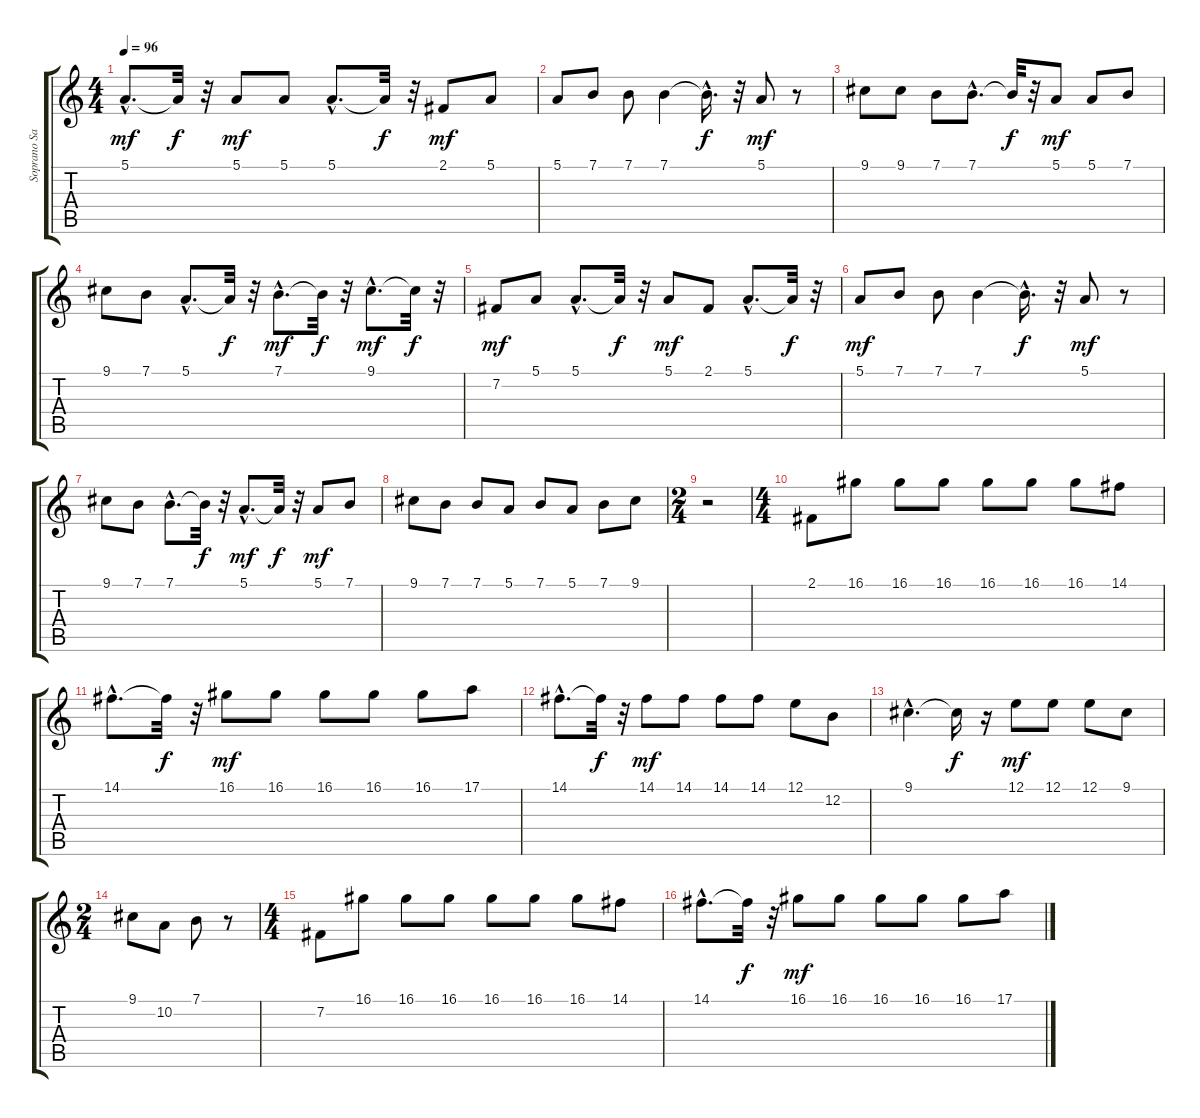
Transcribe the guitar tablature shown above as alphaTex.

\track ("Soprano Saxophone" "Soprano Sa") {instrument sopranosax}
\staff {score tabs}
\tuning (E4 B3 G3 D3 A2 E2) {hide}
\ts (4 4)
\tempo 96
\clef g2
\ks c
5.1{hac}.8{d dy mf} 5.1{t}.32{dy f} r.32 5.1.8{dy mf} 5.1.8 5.1{hac}.8{d} 5.1{t}.32{dy f} r.32 2.1.8{dy mf} 5.1.8 |
5.1.8 7.1.8 7.1.8 7.1.4 7.1{hac t}.16{d dy f} r.32 5.1.8{dy mf} r.8 |
9.1.8 9.1.8 7.1.8 7.1{hac}.8{d} 7.1{t}.32{dy f} r.32 5.1.8{dy mf} 5.1.8 7.1.8 |
9.1.8 7.1.8 5.1{hac}.8{d} 5.1{t}.32{dy f} r.32 7.1{hac}.8{d dy mf} 7.1{t}.32{dy f} r.32 9.1{hac}.8{d dy mf} 9.1{t}.32{dy f} r.32 |
7.2.8{dy mf} 5.1.8 5.1{hac}.8{d} 5.1{t}.32{dy f} r.32 5.1.8{dy mf} 2.1.8 5.1{hac}.8{d} 5.1{t}.32{dy f} r.32 |
5.1.8{dy mf} 7.1.8 7.1.8 7.1.4 7.1{hac t}.16{d dy f} r.32 5.1.8{dy mf} r.8 |
9.1.8 7.1.8 7.1{hac}.8{d} 7.1{t}.32{dy f} r.32 5.1{hac}.8{d dy mf} 5.1{t}.32{dy f} r.32 5.1.8{dy mf} 7.1.8 |
9.1.8 7.1.8 7.1.8 5.1.8 7.1.8 5.1.8 7.1.8 9.1.8 |
\ts (2 4)
r.2 |
\ts (4 4)
2.1.8 16.1.8 16.1.8 16.1.8 16.1.8 16.1.8 16.1.8 14.1.8 |
14.1{hac}.8{d} 14.1{t}.32{dy f} r.32 16.1.8{dy mf} 16.1.8 16.1.8 16.1.8 16.1.8 17.1.8 |
14.1{hac}.8{d} 14.1{t}.32{dy f} r.32 14.1.8{dy mf} 14.1.8 14.1.8 14.1.8 12.1.8 12.2.8 |
9.1{hac}.4{d} 9.1{t}.16{dy f} r.16 12.1.8{dy mf} 12.1.8 12.1.8 9.1.8 |
\ts (2 4)
9.1.8 10.2.8 7.1.8 r.8 |
\ts (4 4)
7.2.8 16.1.8 16.1.8 16.1.8 16.1.8 16.1.8 16.1.8 14.1.8 |
14.1{hac}.8{d} 14.1{t}.32{dy f} r.32 16.1.8{dy mf} 16.1.8 16.1.8 16.1.8 16.1.8 17.1.8
